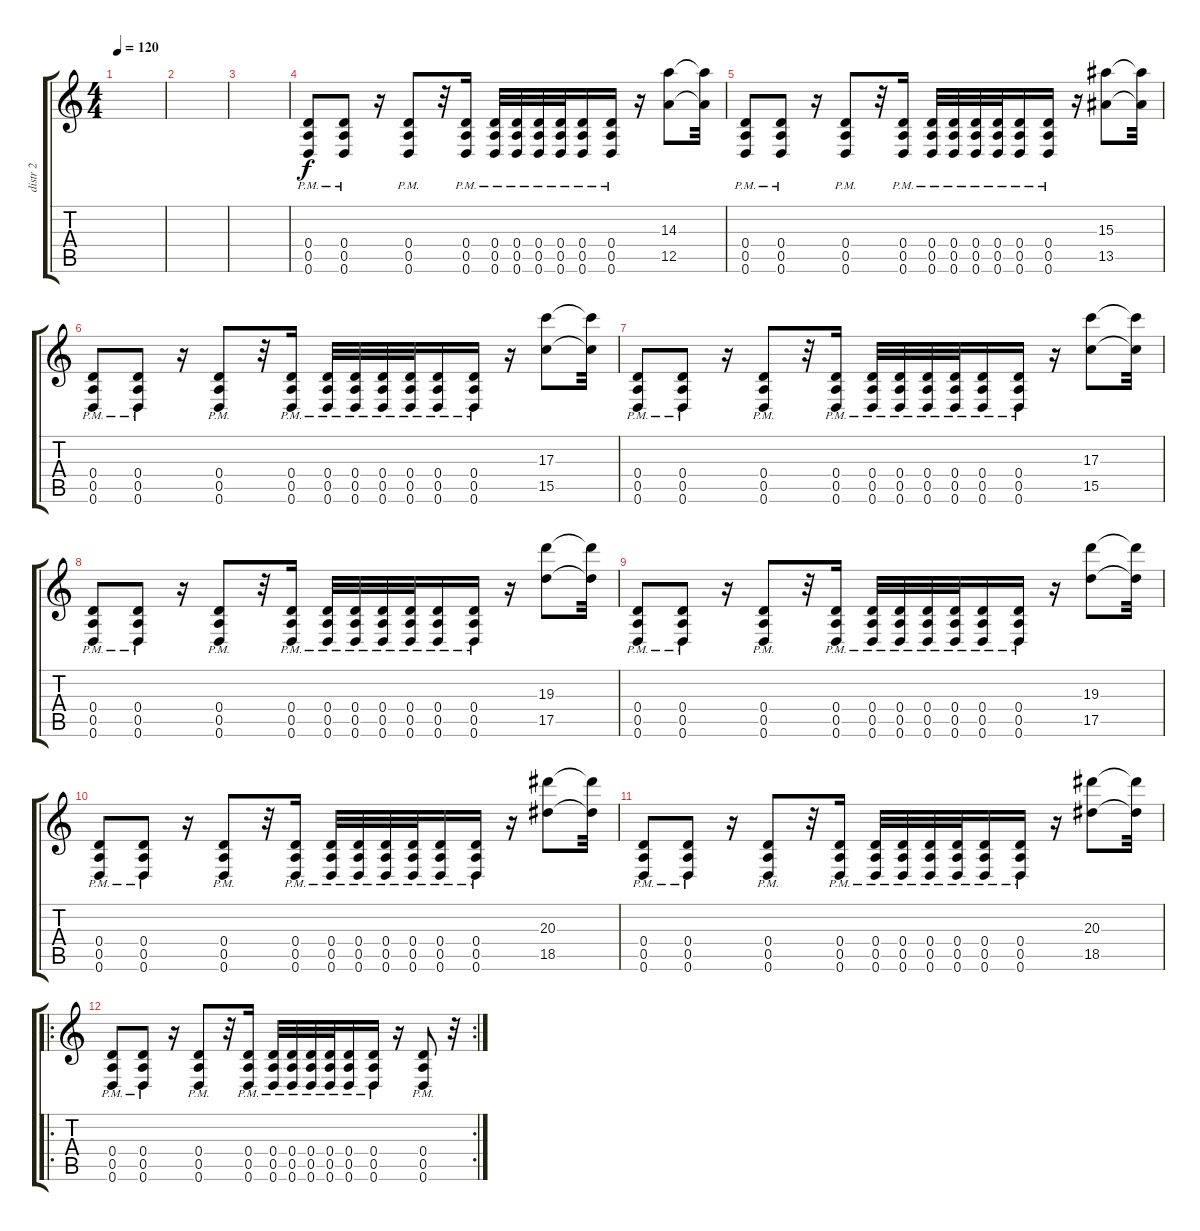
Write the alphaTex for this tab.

\track ("distr 2" "distr 2") {instrument distortionguitar}
\staff {score tabs}
\tuning (E4 B3 G3 D3 A2 D2) {hide}
\ts (4 4)
\tempo 120
\clef g2
\ks c
|
|
|
(0.4{pm} 0.5{pm} 0.6).8 (0.4{pm} 0.5{pm} 0.6).8 r.16 (0.4{pm} 0.5{pm} 0.6).8 r.32 (0.4{pm} 0.5{pm} 0.6).16 (0.4{pm} 0.5 0.6).32 (0.4{pm} 0.5{pm} 0.6).32 (0.4{pm} 0.5{pm} 0.6).32 (0.4{pm} 0.5{pm} 0.6).32 (0.4{pm} 0.5{pm} 0.6{pm}).16 (0.4{pm} 0.5{pm} 0.6).16 r.16 (14.3 12.5).8 (14.3{t} 12.5{t}).32 |
(0.4{pm} 0.5{pm} 0.6).8 (0.4{pm} 0.5{pm} 0.6).8 r.16 (0.4{pm} 0.5{pm} 0.6).8 r.32 (0.4{pm} 0.5{pm} 0.6).16 (0.4{pm} 0.5 0.6).32 (0.4{pm} 0.5{pm} 0.6).32 (0.4{pm} 0.5{pm} 0.6).32 (0.4{pm} 0.5{pm} 0.6).32 (0.4{pm} 0.5{pm} 0.6{pm}).16 (0.4{pm} 0.5{pm} 0.6).16 r.16 (15.3 13.5).8 (15.3{t} 13.5{t}).32 |
(0.4{pm} 0.5{pm} 0.6).8 (0.4{pm} 0.5{pm} 0.6).8 r.16 (0.4{pm} 0.5{pm} 0.6).8 r.32 (0.4{pm} 0.5{pm} 0.6).16 (0.4{pm} 0.5 0.6).32 (0.4{pm} 0.5{pm} 0.6).32 (0.4{pm} 0.5{pm} 0.6).32 (0.4{pm} 0.5{pm} 0.6).32 (0.4{pm} 0.5{pm} 0.6{pm}).16 (0.4{pm} 0.5{pm} 0.6).16 r.16 (17.3 15.5).8 (17.3{t} 15.5{t}).32 |
(0.4{pm} 0.5{pm} 0.6).8 (0.4{pm} 0.5{pm} 0.6).8 r.16 (0.4{pm} 0.5{pm} 0.6).8 r.32 (0.4{pm} 0.5{pm} 0.6).16 (0.4{pm} 0.5 0.6).32 (0.4{pm} 0.5{pm} 0.6).32 (0.4{pm} 0.5{pm} 0.6).32 (0.4{pm} 0.5{pm} 0.6).32 (0.4{pm} 0.5{pm} 0.6{pm}).16 (0.4{pm} 0.5{pm} 0.6).16 r.16 (17.3 15.5).8 (17.3{t} 15.5{t}).32 |
(0.4{pm} 0.5{pm} 0.6).8 (0.4{pm} 0.5{pm} 0.6).8 r.16 (0.4{pm} 0.5{pm} 0.6).8 r.32 (0.4{pm} 0.5{pm} 0.6).16 (0.4{pm} 0.5 0.6).32 (0.4{pm} 0.5{pm} 0.6).32 (0.4{pm} 0.5{pm} 0.6).32 (0.4{pm} 0.5{pm} 0.6).32 (0.4{pm} 0.5{pm} 0.6{pm}).16 (0.4{pm} 0.5{pm} 0.6).16 r.16 (19.3 17.5).8 (19.3{t} 17.5{t}).32 |
(0.4{pm} 0.5{pm} 0.6).8 (0.4{pm} 0.5{pm} 0.6).8 r.16 (0.4{pm} 0.5{pm} 0.6).8 r.32 (0.4{pm} 0.5{pm} 0.6).16 (0.4{pm} 0.5 0.6).32 (0.4{pm} 0.5{pm} 0.6).32 (0.4{pm} 0.5{pm} 0.6).32 (0.4{pm} 0.5{pm} 0.6).32 (0.4{pm} 0.5{pm} 0.6{pm}).16 (0.4{pm} 0.5{pm} 0.6).16 r.16 (19.3 17.5).8 (19.3{t} 17.5{t}).32 |
(0.4{pm} 0.5{pm} 0.6).8 (0.4{pm} 0.5{pm} 0.6).8 r.16 (0.4{pm} 0.5{pm} 0.6).8 r.32 (0.4{pm} 0.5{pm} 0.6).16 (0.4{pm} 0.5 0.6).32 (0.4{pm} 0.5{pm} 0.6).32 (0.4{pm} 0.5{pm} 0.6).32 (0.4{pm} 0.5{pm} 0.6).32 (0.4{pm} 0.5{pm} 0.6{pm}).16 (0.4{pm} 0.5{pm} 0.6).16 r.16 (20.3 18.5).8 (20.3{t} 18.5{t}).32 |
(0.4{pm} 0.5{pm} 0.6).8 (0.4{pm} 0.5{pm} 0.6).8 r.16 (0.4{pm} 0.5{pm} 0.6).8 r.32 (0.4{pm} 0.5{pm} 0.6).16 (0.4{pm} 0.5 0.6).32 (0.4{pm} 0.5{pm} 0.6).32 (0.4{pm} 0.5{pm} 0.6).32 (0.4{pm} 0.5{pm} 0.6).32 (0.4{pm} 0.5{pm} 0.6{pm}).16 (0.4{pm} 0.5{pm} 0.6).16 r.16 (20.3 18.5).8 (20.3{t} 18.5{t}).32 |
\ro
\rc 2
(0.4{pm} 0.5{pm} 0.6).8 (0.4{pm} 0.5{pm} 0.6).8 r.16 (0.4{pm} 0.5{pm} 0.6).8 r.32 (0.4{pm} 0.5{pm} 0.6).16 (0.4{pm} 0.5 0.6).32 (0.4{pm} 0.5{pm} 0.6).32 (0.4{pm} 0.5{pm} 0.6).32 (0.4{pm} 0.5{pm} 0.6).32 (0.4{pm} 0.5{pm} 0.6{pm}).16 (0.4{pm} 0.5{pm} 0.6).16 r.16 (0.4{pm} 0.5{pm} 0.6).8 r.32
